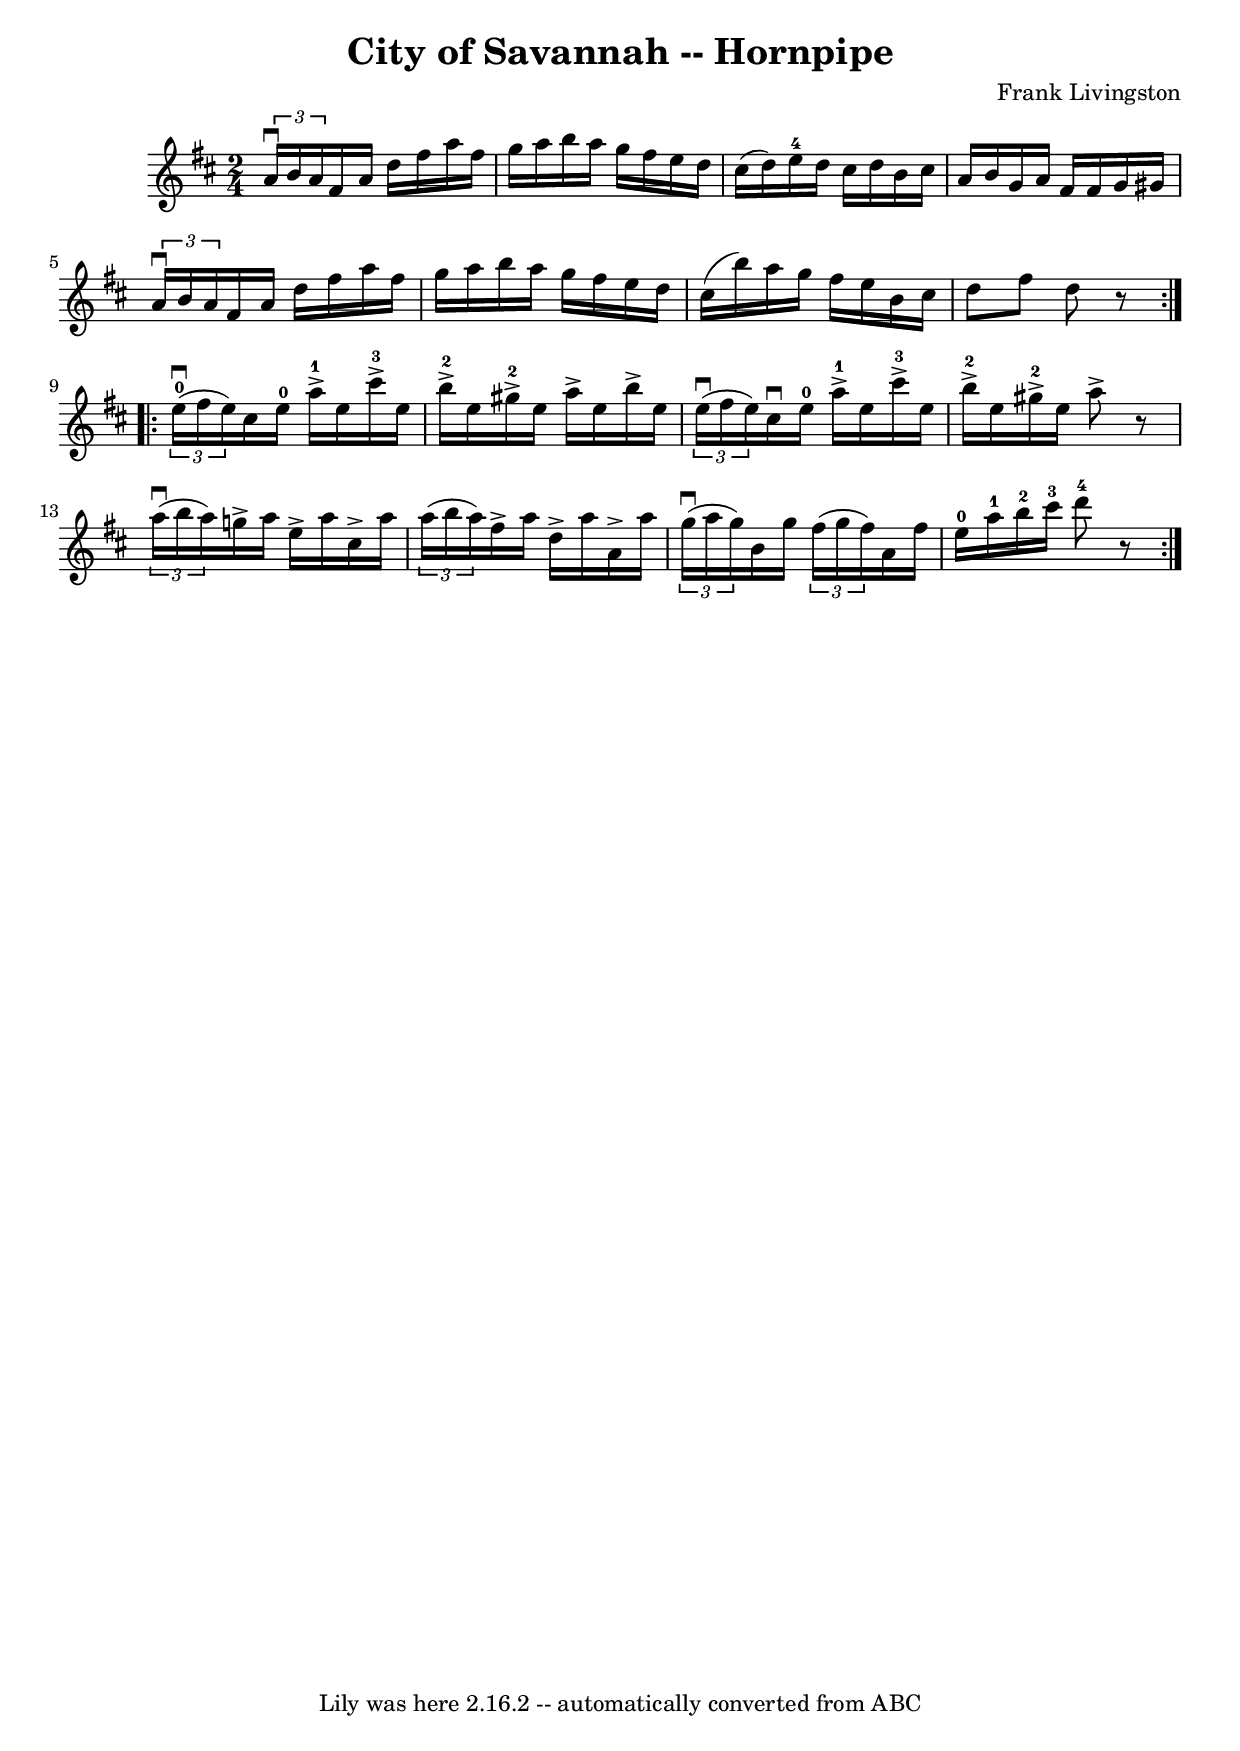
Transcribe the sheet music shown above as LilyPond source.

\version "2.16.2"
\include "Mammoth.ily"
\header {
  %% book = "Cole's 1000 Fiddle Tunes"
  composer = "Frank Livingston"
  crossRefNumber = "1"
  footnotes = ""
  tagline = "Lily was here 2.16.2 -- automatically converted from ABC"
  title = "City of Savannah -- Hornpipe"

}
voicedefault =  {



  \repeat volta 2 {

    \time 2/4 
    \key d \major
    \times 2/3 { a'16^\downbow b'16 a'16) 
	       }        fis'16 a'16 d''16 fis''16 a''16 fis''16   |
    g''16         a''16 b''16 a''16 g''16 fis''16 e''16 d''16   |
    
    cis''16 (d''16) e''16-4 d''16 cis''16 d''16 b'16         cis''16   |
    a'16 b'16 g'16 a'16 fis'16 fis'16 g'16         gis'16   |
    \times 2/3 { a'16^\downbow b'16 a'16) 
	       }        fis'16 a'16 d''16 fis''16 a''16 fis''16   |
    g''16         a''16 b''16 a''16 g''16 fis''16 e''16 d''16   |
         cis''16 (b''16) a''16 g''16 fis''16 e''16 b'16 cis''16    |
    d''8 fis''8 d''8    r8 
  }     
  \repeat volta 2 {
    \times 2/3 {  
      e''16-0(^\downbow fis''16 e''16) 
    } cis''16 e''16-0          a''16-1^\accent e''16 cis'''16-3^\accent e''16   |
    
    b''16-2^\accent e''16 gis''16-2^\accent e''16 a''16^\accent       e''16 b''16^\accent e''16   |
    \times 2/3 { e''16 (^\downbow  
		 fis''16 e''16) 
	       } cis''16^\downbow e''16-0 a''16-1^\accent      e''16 cis'''16-3^\accent e''16   |
    b''16-2^\accent        e''16 gis''16-2^\accent e''16 a''8^\accent   r8  |
    
    \times 2/3 { a''16 (^\downbow b''16 a''16) 
	       } g''!16^\accent        a''16 e''16^\accent a''16 cis''16^\accent a''16   |
    
    \times 2/3 { a''16 (b''16 a''16) 
	       } fis''16^\accent a''16         d''16^\accent a''16 a'16^\accent a''16   |
    \times 2/3 {   
      g''16 (^\downbow a''16 g''16) 
    } b'16 g''16    \times 2/3 {   
      fis''16 (g''16 fis''16)      } a'16 fis''16   |
    e''16-0   
    a''16-1 b''16-2 cis'''16-3 d'''8-4   r8 
  }   

}

\score{
  <<

    \context Staff="default"
    {
      \voicedefault 
      
    }

  >>
  \layout {
    
  }
  \midi {
  }

}
